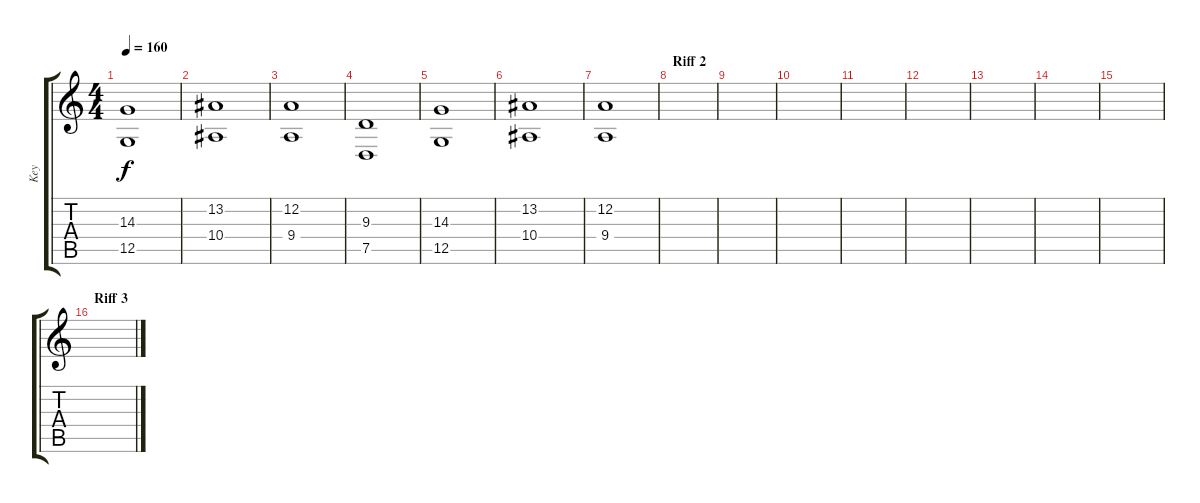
\track ("Key" "Key") {instrument stringensemble2}
\staff {score tabs}
\tuning (D4 A3 F3 C3 G2 D2) {hide}
\ts (4 4)
\tempo 160
\clef g2
\ks c
(14.3 12.5).1{dy f} |
(13.2 10.4).1 |
(12.2 9.4).1 |
(9.3 7.5).1 |
(14.3 12.5).1 |
(13.2 10.4).1 |
(12.2 9.4).1 |
\section ("" "Riff 2")
|
|
|
|
|
|
|
|
\section ("" "Riff 3")
